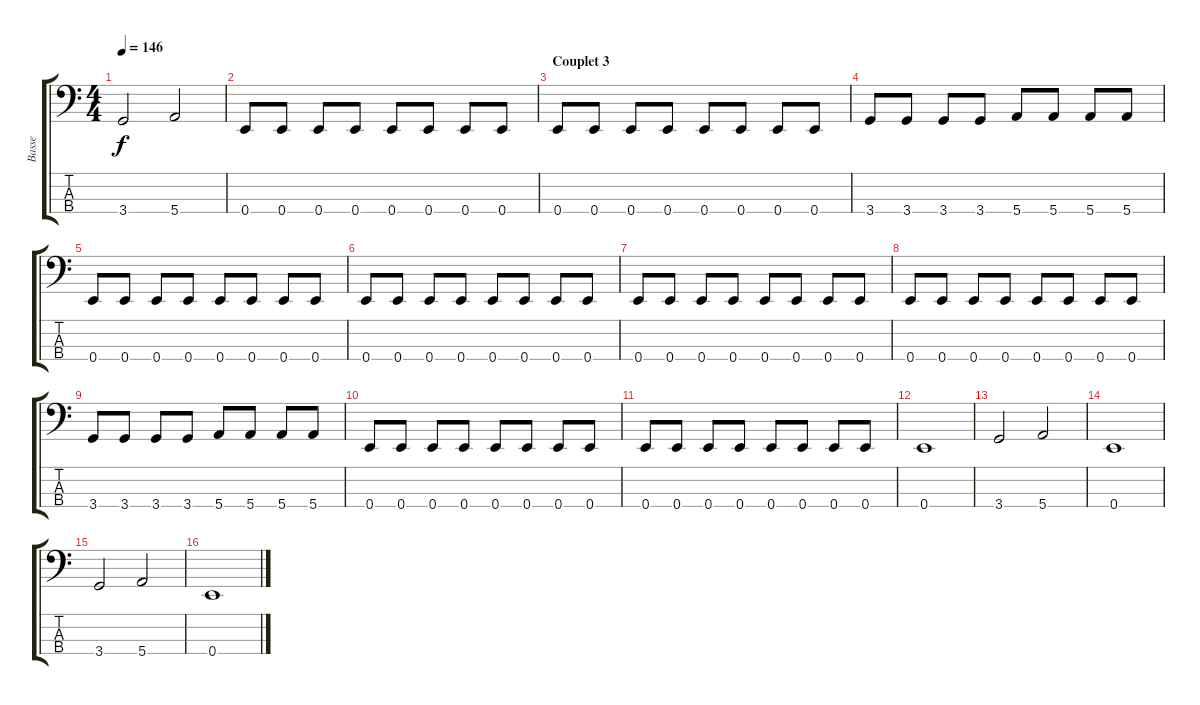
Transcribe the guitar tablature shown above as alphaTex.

\track ("Basse" "Basse") {instrument electricbassfinger}
\staff {score tabs}
\tuning (G2 D2 A1 E1) {hide}
\ts (4 4)
\tempo 146
\clef f4
\ks c
3.4.2{dy f} 5.4.2 |
0.4.8 0.4.8 0.4.8 0.4.8 0.4.8 0.4.8 0.4.8 0.4.8 |
\section ("" "Couplet 3")
0.4.8 0.4.8 0.4.8 0.4.8 0.4.8 0.4.8 0.4.8 0.4.8 |
3.4.8 3.4.8 3.4.8 3.4.8 5.4.8 5.4.8 5.4.8 5.4.8 |
0.4.8 0.4.8 0.4.8 0.4.8 0.4.8 0.4.8 0.4.8 0.4.8 |
0.4.8 0.4.8 0.4.8 0.4.8 0.4.8 0.4.8 0.4.8 0.4.8 |
0.4.8 0.4.8 0.4.8 0.4.8 0.4.8 0.4.8 0.4.8 0.4.8 |
0.4.8 0.4.8 0.4.8 0.4.8 0.4.8 0.4.8 0.4.8 0.4.8 |
3.4.8 3.4.8 3.4.8 3.4.8 5.4.8 5.4.8 5.4.8 5.4.8 |
0.4.8 0.4.8 0.4.8 0.4.8 0.4.8 0.4.8 0.4.8 0.4.8 |
0.4.8 0.4.8 0.4.8 0.4.8 0.4.8 0.4.8 0.4.8 0.4.8 |
0.4.1 |
3.4.2 5.4.2 |
0.4.1 |
3.4.2 5.4.2 |
0.4.1
